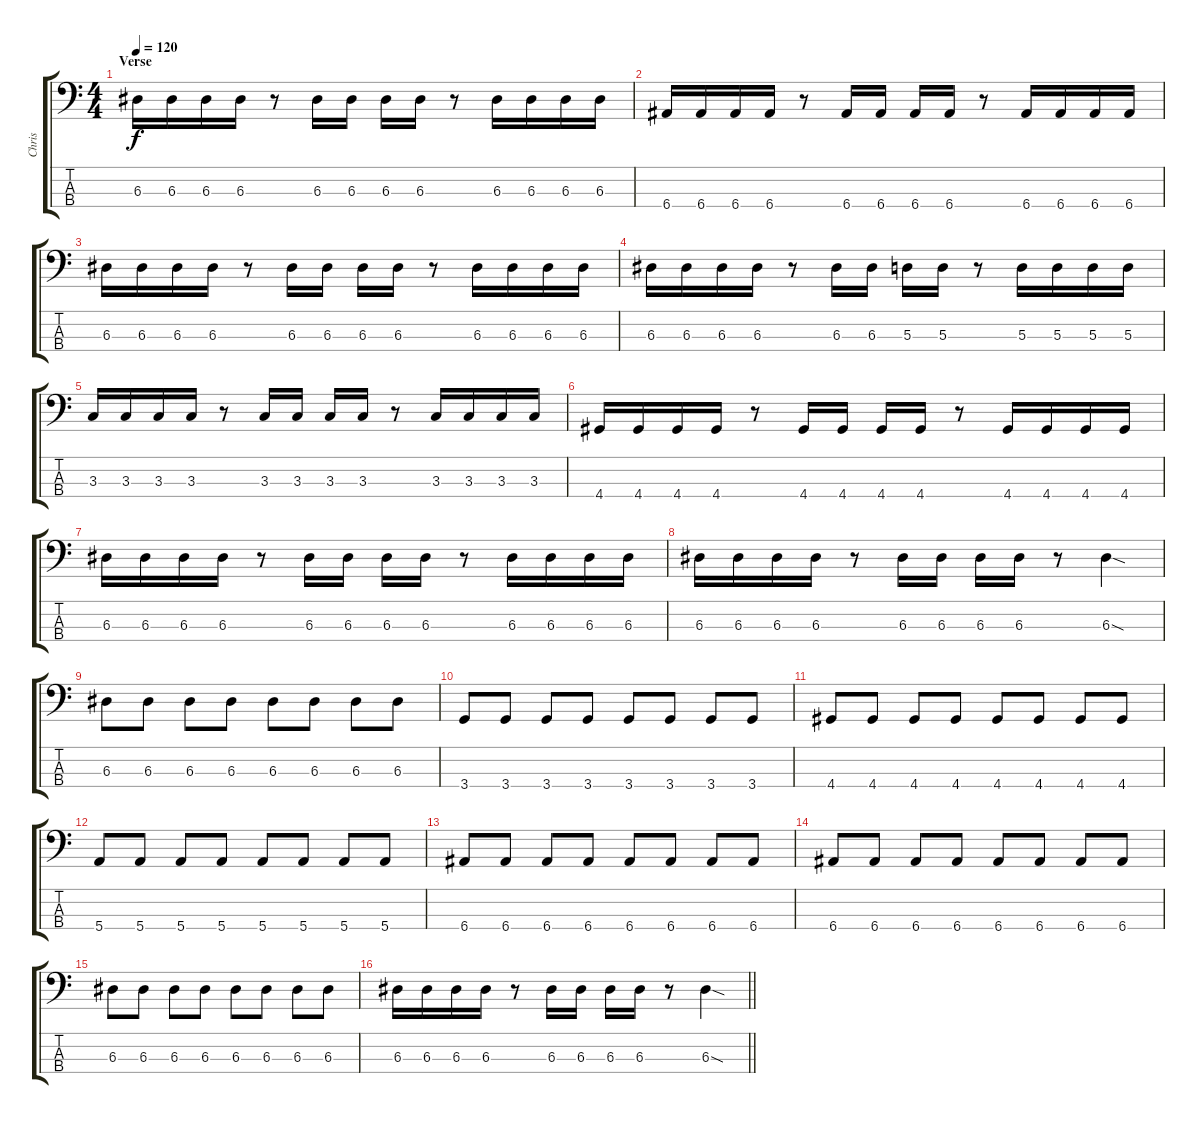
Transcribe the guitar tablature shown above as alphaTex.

\track ("Chris" "Chris") {instrument electricbassfinger}
\staff {score tabs}
\tuning (G2 D2 A1 E1) {hide}
\ts (4 4)
\section ("" "Verse")
\tempo 120
\clef f4
\ks c
6.3.16{dy f} 6.3.16 6.3.16 6.3.16 r.8 6.3.16 6.3.16 6.3.16 6.3.16 r.8 6.3.16 6.3.16 6.3.16 6.3.16 |
6.4.16 6.4.16 6.4.16 6.4.16 r.8 6.4.16 6.4.16 6.4.16 6.4.16 r.8 6.4.16 6.4.16 6.4.16 6.4.16 |
6.3.16 6.3.16 6.3.16 6.3.16 r.8 6.3.16 6.3.16 6.3.16 6.3.16 r.8 6.3.16 6.3.16 6.3.16 6.3.16 |
6.3.16 6.3.16 6.3.16 6.3.16 r.8 6.3.16 6.3.16 5.3.16 5.3.16 r.8 5.3.16 5.3.16 5.3.16 5.3.16 |
3.3.16 3.3.16 3.3.16 3.3.16 r.8 3.3.16 3.3.16 3.3.16 3.3.16 r.8 3.3.16 3.3.16 3.3.16 3.3.16 |
4.4.16 4.4.16 4.4.16 4.4.16 r.8 4.4.16 4.4.16 4.4.16 4.4.16 r.8 4.4.16 4.4.16 4.4.16 4.4.16 |
6.3.16 6.3.16 6.3.16 6.3.16 r.8 6.3.16 6.3.16 6.3.16 6.3.16 r.8 6.3.16 6.3.16 6.3.16 6.3.16 |
6.3.16 6.3.16 6.3.16 6.3.16 r.8 6.3.16 6.3.16 6.3.16 6.3.16 r.8 6.3{sod}.4 |
6.3.8 6.3.8 6.3.8 6.3.8 6.3.8 6.3.8 6.3.8 6.3.8 |
3.4.8 3.4.8 3.4.8 3.4.8 3.4.8 3.4.8 3.4.8 3.4.8 |
4.4.8 4.4.8 4.4.8 4.4.8 4.4.8 4.4.8 4.4.8 4.4.8 |
5.4.8 5.4.8 5.4.8 5.4.8 5.4.8 5.4.8 5.4.8 5.4.8 |
6.4.8 6.4.8 6.4.8 6.4.8 6.4.8 6.4.8 6.4.8 6.4.8 |
6.4.8 6.4.8 6.4.8 6.4.8 6.4.8 6.4.8 6.4.8 6.4.8 |
6.3.8 6.3.8 6.3.8 6.3.8 6.3.8 6.3.8 6.3.8 6.3.8 |
\barLineRight lightlight
6.3.16 6.3.16 6.3.16 6.3.16 r.8 6.3.16 6.3.16 6.3.16 6.3.16 r.8 6.3{sod}.4
